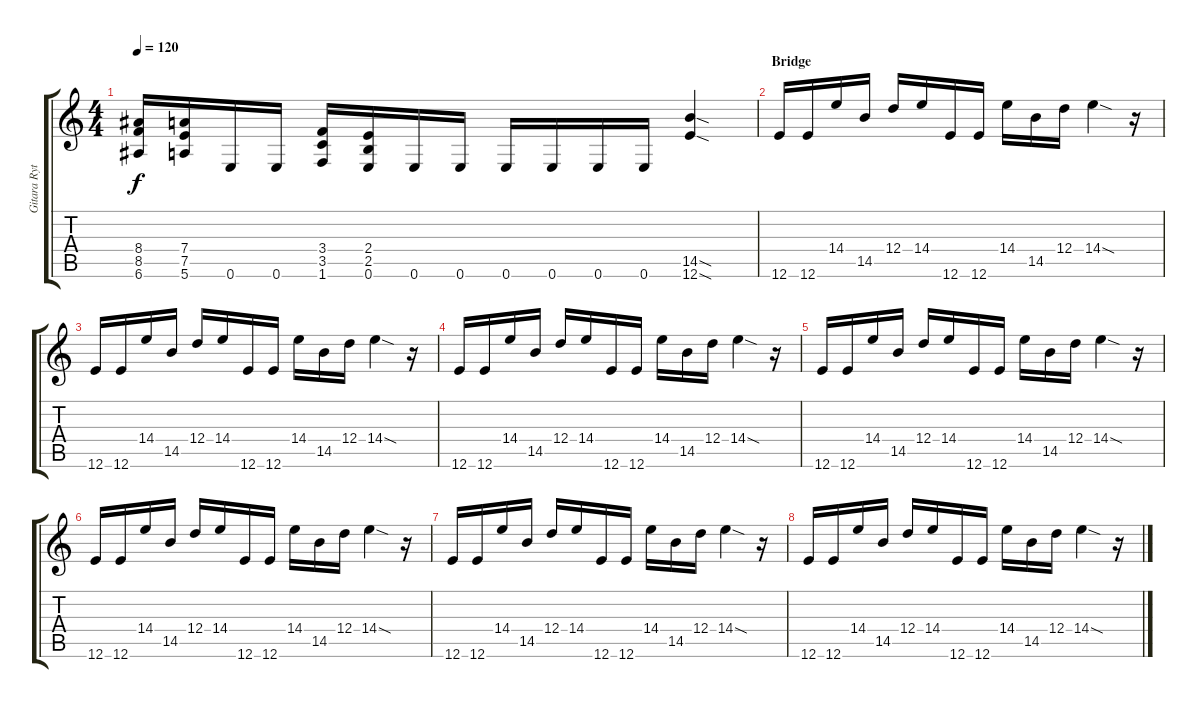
\track ("Gitara Rytm" "Gitara Ryt") {instrument distortionguitar}
\staff {score tabs}
\tuning (E4 B3 G3 D3 A2 E2) {hide}
\ts (4 4)
\tempo 120
\clef g2
\ks c
(8.4 8.5 6.6).16{dy f} (7.4 7.5 5.6).16 0.6.16 0.6.16 (3.4 3.5 1.6).16 (2.4 2.5 0.6).16 0.6.16 0.6.16 0.6.16 0.6.16 0.6.16 0.6.16 (14.5{sod} 12.6{sod}).4 |
\section ("" "Bridge")
12.6.16 12.6.16 14.4.16 14.5.16 12.4.16 14.4.16 12.6.16 12.6.16 14.4.16 14.5.16 12.4.16 14.4{sod}.4 r.16 |
12.6.16 12.6.16 14.4.16 14.5.16 12.4.16 14.4.16 12.6.16 12.6.16 14.4.16 14.5.16 12.4.16 14.4{sod}.4 r.16 |
12.6.16 12.6.16 14.4.16 14.5.16 12.4.16 14.4.16 12.6.16 12.6.16 14.4.16 14.5.16 12.4.16 14.4{sod}.4 r.16 |
12.6.16 12.6.16 14.4.16 14.5.16 12.4.16 14.4.16 12.6.16 12.6.16 14.4.16 14.5.16 12.4.16 14.4{sod}.4 r.16 |
12.6.16 12.6.16 14.4.16 14.5.16 12.4.16 14.4.16 12.6.16 12.6.16 14.4.16 14.5.16 12.4.16 14.4{sod}.4 r.16 |
12.6.16 12.6.16 14.4.16 14.5.16 12.4.16 14.4.16 12.6.16 12.6.16 14.4.16 14.5.16 12.4.16 14.4{sod}.4 r.16 |
12.6.16 12.6.16 14.4.16 14.5.16 12.4.16 14.4.16 12.6.16 12.6.16 14.4.16 14.5.16 12.4.16 14.4{sod}.4 r.16
